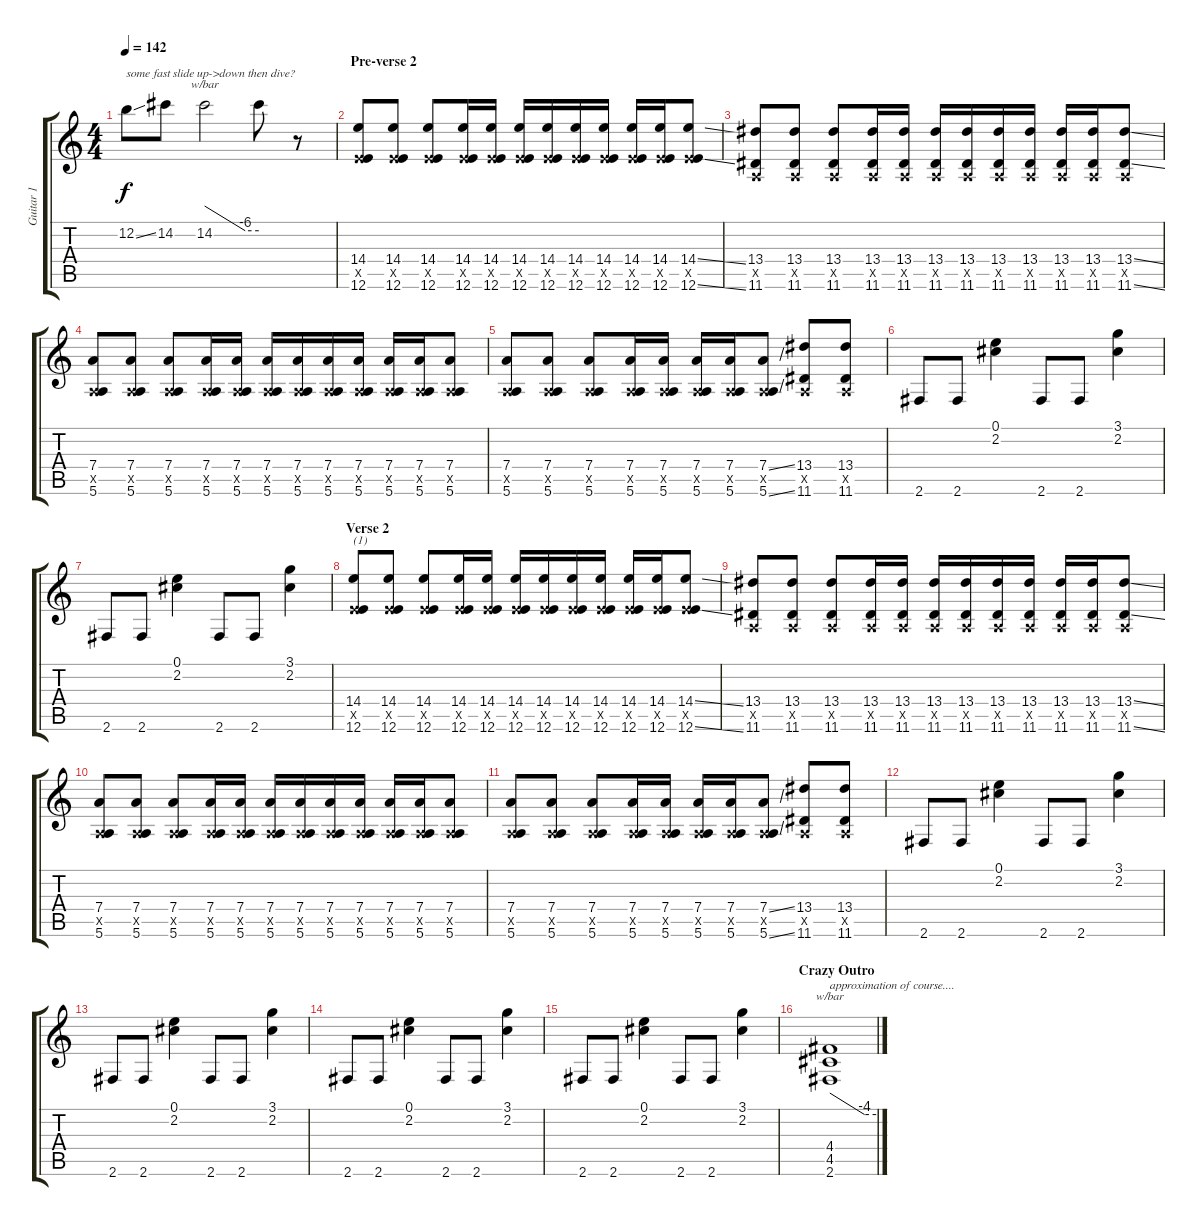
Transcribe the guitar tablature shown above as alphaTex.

\track ("Guitar 1" "Guitar 1") {instrument overdrivenguitar}
\staff {score tabs}
\tuning (E4 B3 G3 D3 A2 E2) {hide}
\ts (4 4)
\tempo 142
\clef g2
\ks c
12.2{ss}.8{txt "some fast slide up->down then dive?" dy f} 14.2.8 14.2.2{tbe (custom default 0 0 45 -24 60 -24)} 14.2{t}.8 r.8 |
\section ("" "Pre-verse 2")
(14.4 7.5{x} 12.6).8 (14.4 7.5{x} 12.6).8 (14.4 7.5{x} 12.6).8 (14.4 7.5{x} 12.6).16 (14.4 7.5{x} 12.6).16 (14.4 7.5{x} 12.6).16 (14.4 7.5{x} 12.6).16 (14.4 7.5{x} 12.6).16 (14.4 7.5{x} 12.6).16 (14.4 7.5{x} 12.6).16 (14.4 7.5{x} 12.6).16 (14.4{ss} 7.5{x} 12.6{ss}).8 |
(13.4 0.5{x} 11.6).8 (13.4 0.5{x} 11.6).8 (13.4 0.5{x} 11.6).8 (13.4 0.5{x} 11.6).16 (13.4 0.5{x} 11.6).16 (13.4 0.5{x} 11.6).16 (13.4 0.5{x} 11.6).16 (13.4 0.5{x} 11.6).16 (13.4 0.5{x} 11.6).16 (13.4 0.5{x} 11.6).16 (13.4 0.5{x} 11.6).16 (13.4{ss} 0.5{x} 11.6{ss}).8 |
(7.4 0.5{x} 5.6).8 (7.4 0.5{x} 5.6).8 (7.4 0.5{x} 5.6).8 (7.4 0.5{x} 5.6).16 (7.4 0.5{x} 5.6).16 (7.4 0.5{x} 5.6).16 (7.4 0.5{x} 5.6).16 (7.4 0.5{x} 5.6).16 (7.4 0.5{x} 5.6).16 (7.4 0.5{x} 5.6).16 (7.4 0.5{x} 5.6).16 (7.4 0.5{x} 5.6).8 |
(7.4 0.5{x} 5.6).8 (7.4 0.5{x} 5.6).8 (7.4 0.5{x} 5.6).8 (7.4 0.5{x} 5.6).16 (7.4 0.5{x} 5.6).16 (7.4 0.5{x} 5.6).16 (7.4 0.5{x} 5.6).16 (7.4{ss} 0.5{x} 5.6{ss}).8 (13.4 0.5{x} 11.6).8 (13.4 0.5{x} 11.6).8 |
2.6.8 2.6.8 (0.1 2.2).4 2.6.8 2.6.8 (3.1 2.2).4 |
2.6.8 2.6.8 (0.1 2.2).4 2.6.8 2.6.8 (3.1 2.2).4 |
\section ("" "Verse 2")
(14.4 7.5{x} 12.6).8{txt "(1)"} (14.4 7.5{x} 12.6).8 (14.4 7.5{x} 12.6).8 (14.4 7.5{x} 12.6).16 (14.4 7.5{x} 12.6).16 (14.4 7.5{x} 12.6).16 (14.4 7.5{x} 12.6).16 (14.4 7.5{x} 12.6).16 (14.4 7.5{x} 12.6).16 (14.4 7.5{x} 12.6).16 (14.4 7.5{x} 12.6).16 (14.4{ss} 7.5{x} 12.6{ss}).8 |
(13.4 0.5{x} 11.6).8 (13.4 0.5{x} 11.6).8 (13.4 0.5{x} 11.6).8 (13.4 0.5{x} 11.6).16 (13.4 0.5{x} 11.6).16 (13.4 0.5{x} 11.6).16 (13.4 0.5{x} 11.6).16 (13.4 0.5{x} 11.6).16 (13.4 0.5{x} 11.6).16 (13.4 0.5{x} 11.6).16 (13.4 0.5{x} 11.6).16 (13.4{ss} 0.5{x} 11.6{ss}).8 |
(7.4 0.5{x} 5.6).8 (7.4 0.5{x} 5.6).8 (7.4 0.5{x} 5.6).8 (7.4 0.5{x} 5.6).16 (7.4 0.5{x} 5.6).16 (7.4 0.5{x} 5.6).16 (7.4 0.5{x} 5.6).16 (7.4 0.5{x} 5.6).16 (7.4 0.5{x} 5.6).16 (7.4 0.5{x} 5.6).16 (7.4 0.5{x} 5.6).16 (7.4 0.5{x} 5.6).8 |
(7.4 0.5{x} 5.6).8 (7.4 0.5{x} 5.6).8 (7.4 0.5{x} 5.6).8 (7.4 0.5{x} 5.6).16 (7.4 0.5{x} 5.6).16 (7.4 0.5{x} 5.6).16 (7.4 0.5{x} 5.6).16 (7.4{ss} 0.5{x} 5.6{ss}).8 (13.4 0.5{x} 11.6).8 (13.4 0.5{x} 11.6).8 |
2.6.8 2.6.8 (0.1 2.2).4 2.6.8 2.6.8 (3.1 2.2).4 |
2.6.8 2.6.8 (0.1 2.2).4 2.6.8 2.6.8 (3.1 2.2).4 |
2.6.8 2.6.8 (0.1 2.2).4 2.6.8 2.6.8 (3.1 2.2).4 |
2.6.8 2.6.8 (0.1 2.2).4 2.6.8 2.6.8 (3.1 2.2).4 |
\section ("" "Crazy Outro")
(4.4 4.5 2.6).1{tbe (custom default 0 0 45 -16 60 -16) txt "approximation of course...."}
